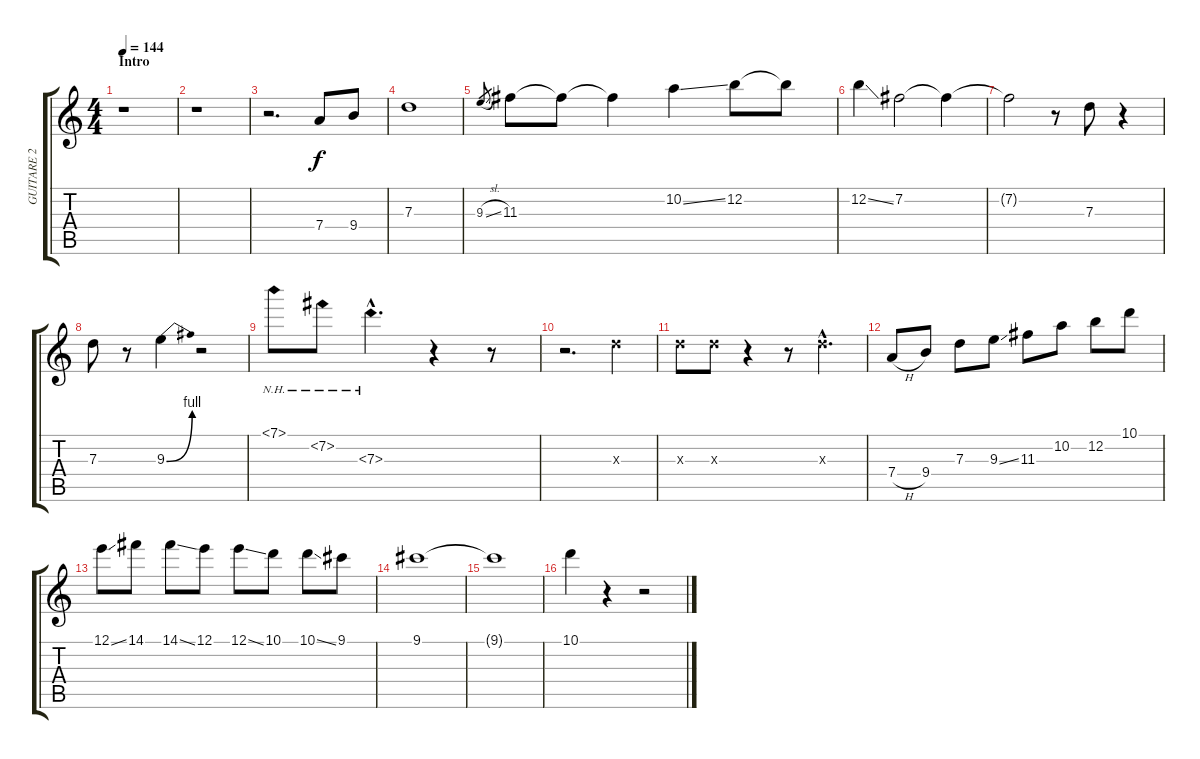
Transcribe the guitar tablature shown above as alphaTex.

\track ("GUITARE 2" "GUITARE 2") {instrument overdrivenguitar}
\staff {score tabs}
\tuning (E4 B3 G3 D3 A2 E2) {hide}
\ts (4 4)
\section ("" "Intro")
\tempo 144
\clef g2
\ks c
r.1{dy f instrument overdrivenguitar} |
r.1 |
r.2{d} 7.4.8 9.4.8 |
7.3.1 |
9.3{sl}.8{gr} 11.3.8 11.3{t}.8 11.3{t}.4 10.2{ss}.4 12.2.8 12.2{t}.8 |
12.2{ss}.4 7.2.2 7.2{t}.4 |
7.2{t}.2 r.8 7.3.8 r.4 |
7.3.8 r.8 9.3{be (bend 0 0 60 4)}.4 r.2 |
7.1{nh}.8 7.2{nh}.8 7.3{nh hac}.4{d} r.4 r.8 |
r.2{d} 7.3{x}.4 |
7.3{x}.8 7.3{x}.8 r.4 r.8 7.3{hac x}.4{d} |
7.4{h}.8 9.4.8 7.3.8 9.3{ss}.8 11.3.8 10.2.8 12.2.8 10.1.8 |
12.1{ss}.8 14.1.8 14.1{ss}.8 12.1.8 12.1{ss}.8 10.1.8 10.1{ss}.8 9.1.8 |
9.1.1 |
9.1{t}.1 |
10.1.4 r.4 r.2
